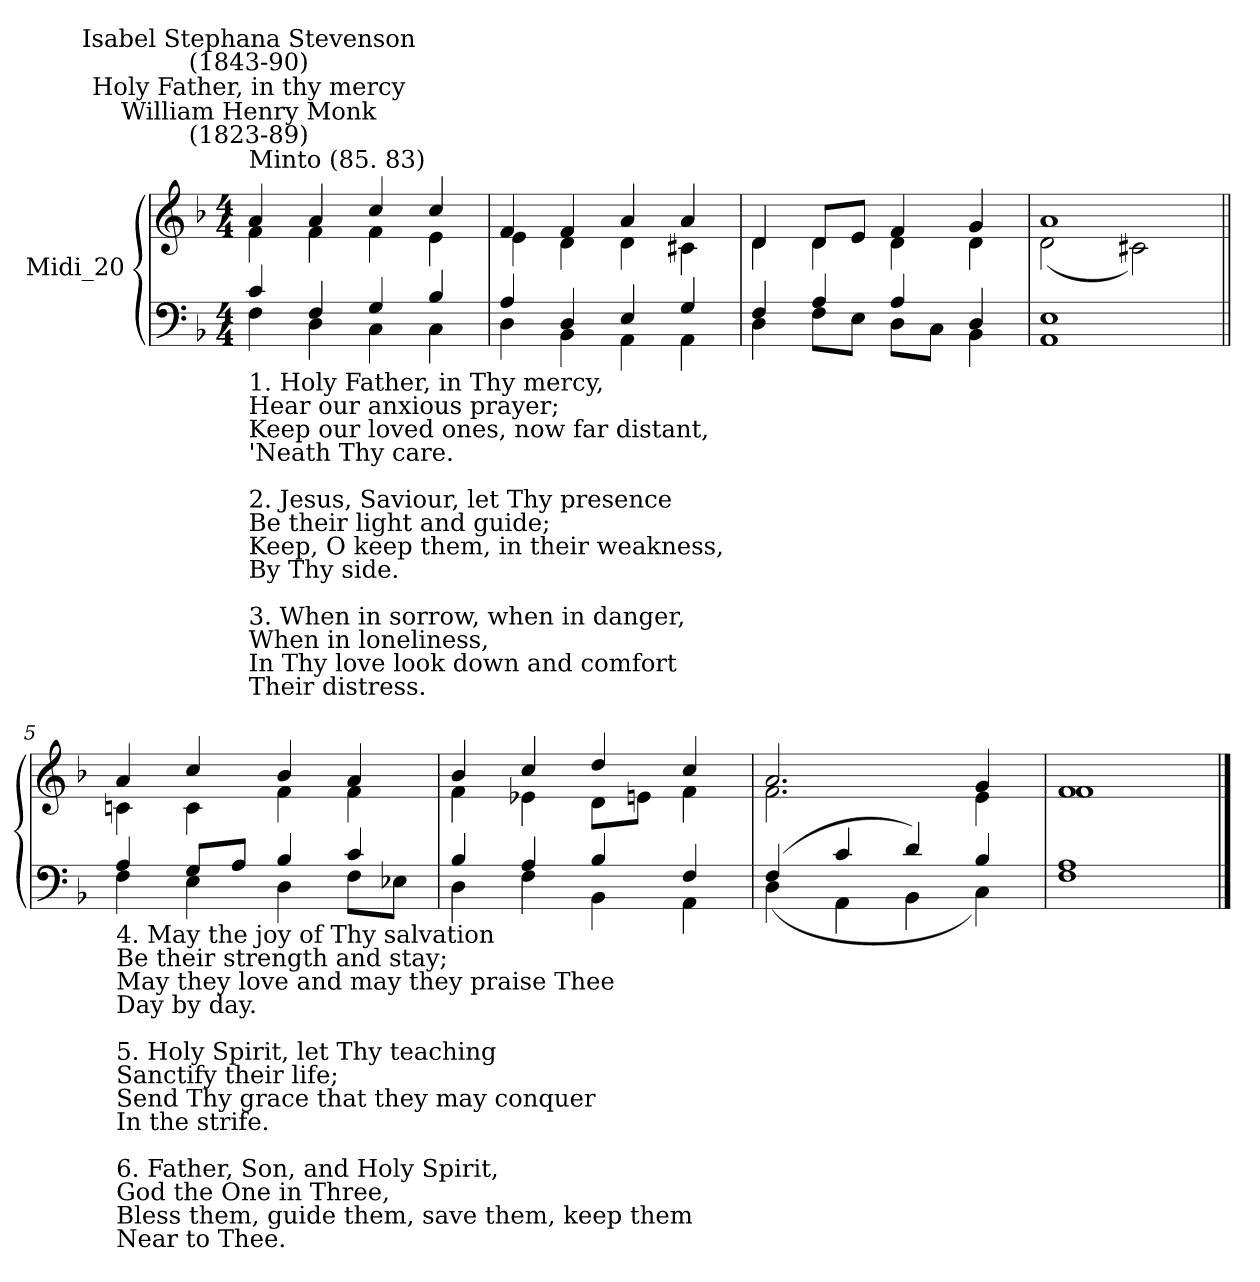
**kern	**kern
*part2	*part1
*staff2	*staff1
*I"Midi_20	*I"Midi_20
*clefF4	*clefG2
*k[b-]	*k[b-]
*F:	*F:
*M4/4	*M4/4
=1	=1
*^	*^
!	!	!LO:TX:a:t=Minto (85. 83)	!
!	!	!LO:TX:a:cj:t=William Henry Monk\n(1823-89)	!
!	!	!LO:TX:a:cj:t=Holy Father, in thy mercy	!
!	!	!LO:TX:a:cj:t=Isabel Stephana Stevenson\n(1843-90)	!
!LO:TX:b:t=1. Holy Father, in Thy mercy,\nHear our anxious prayer;\nKeep our loved ones, now far distant,\n'Neath Thy care.\n\n2. Jesus, Saviour, let Thy presence\nBe their light and guide;\nKeep, O keep them, in their weakness,\nBy Thy side.\n\n3. When in sorrow, when in danger,\nWhen in loneliness,\nIn Thy love look down and comfort\nTheir distress.	!	!	!
4c/	4F\	4a/	4f\
4F/	4D\	4a/	4f\
4G/	4C\	4cc/	4f\
4B-/	4C\	4cc/	4e\
=2	=2	=2	=2
4A/	4D\	4f/	4e\
4D/	4BB-\	4f/	4d\
4E/	4AA\	4a/	4d\
4G/	4AA\	4a/	4c#X\
=3	=3	=3	=3
4F/	4D\	4d/	4d\
4A/	8F\L	8d/L	4d\
.	8E\J	8e/J	.
4A/	8D\L	4f/	4d\
.	8C\J	.	.
4D/	4BB-\	4g/	4d\
=4	=4	=4	=4
1E/	1AA\	1a/	(<2d\
.	.	.	2c#X\)
=5||	=5||	=5||	=5||
!LO:TX:b:t=4. May the joy of Thy salvation\nBe their strength and stay;\nMay they love and may they praise Thee\nDay by day.\n\n5. Holy Spirit, let Thy teaching\nSanctify their life;\nSend Thy grace that they may conquer\nIn the strife.\n\n6. Father, Son, and Holy Spirit,\nGod the One in Three,\nBless them, guide them, save them, keep them\nNear to Thee.	!	!	!
4A/	4F\	4a/	4cn\
8G/L	4E\	4cc/	4c\
8A/J	.	.	.
4B-/	4D\	4b-/	4f\
4c/	8F\L	4a/	4f\
.	8E-X\J	.	.
=6	=6	=6	=6
4B-/	4D\	4b-/	4f\
4A/	4F\	4cc/	4e-X\
4B-/	4BB-\	4dd/	8d\L
.	.	.	8en\J
4F/	4AA\	4cc/	4f\
=7	=7	=7	=7
(>4F/	(<4D\	2.a/	2.f\
4c/	4AA\	.	.
4d/)	4BB-\	.	.
4B-/	4C\)	4g/	4e\
=8	=8	=8	=8
1A/	1F\	1f/	1f\
*v	*v	*	*
*	*v	*v
==	==
*-	*-
